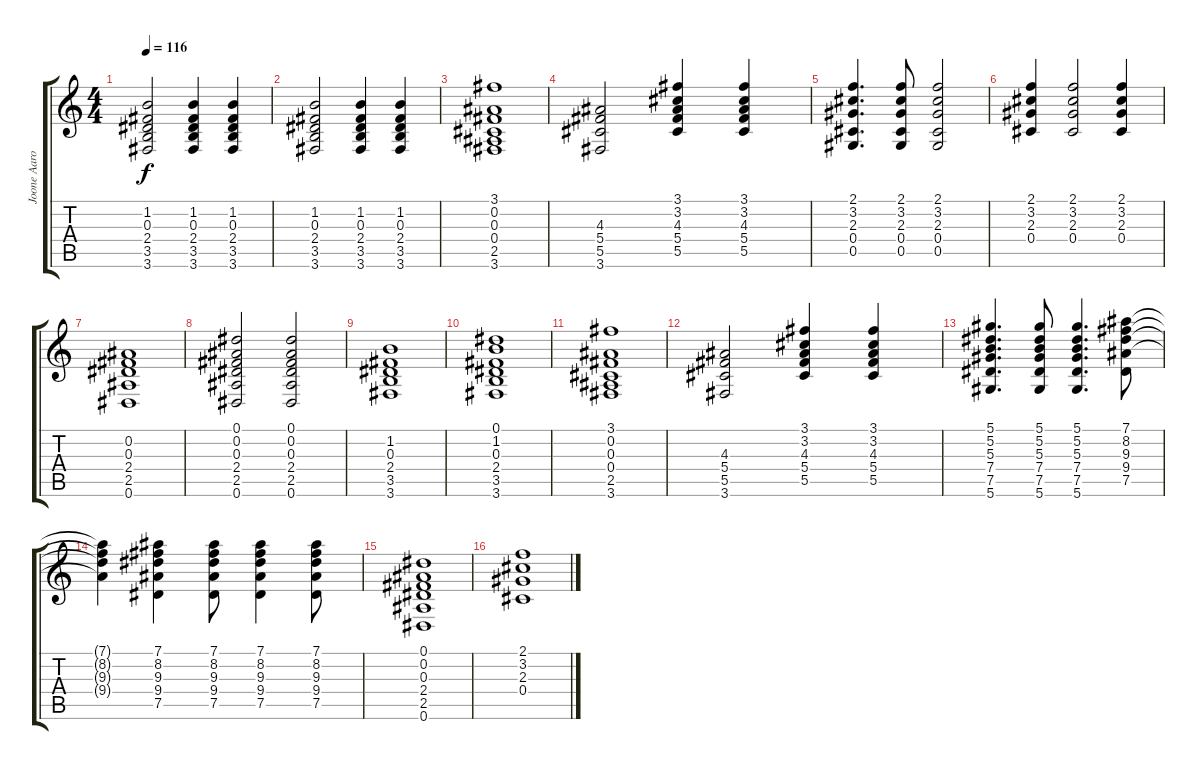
\track ("Joone Aaron Acústica" "Joone Aaro") {instrument acousticguitarsteel}
\staff {score tabs}
\tuning (Eb4 Bb3 Gb3 Db3 Ab2 Eb2) {hide}
\ts (4 4)
\tempo 116
\clef g2
\ks c
(1.2 0.3 2.4 3.5 3.6).2{dy f} (1.2 0.3 2.4 3.5 3.6).4 (1.2 0.3 2.4 3.5 3.6).4 |
(1.2 0.3 2.4 3.5 3.6).2 (1.2 0.3 2.4 3.5 3.6).4 (1.2 0.3 2.4 3.5 3.6).4 |
(3.1 0.2 0.3 0.4 2.5 3.6).1{volume 12 instrument distortionguitar} |
(4.3 5.4 5.5 3.6).2 (3.1 3.2 4.3 5.4 5.5).4 (3.1 3.2 4.3 5.4 5.5).4 |
(2.1 3.2 2.3 0.4 0.5).4{d} (2.1 3.2 2.3 0.4 0.5).8 (2.1 3.2 2.3 0.4 0.5).2 |
(2.1 3.2 2.3 0.4).4 (2.1 3.2 2.3 0.4).2 (2.1 3.2 2.3 0.4).4 |
(0.2 0.3 2.4 2.5 0.6).1 |
(0.1 0.2 0.3 2.4 2.5 0.6).2 (0.1 0.2 0.3 2.4 2.5 0.6).2 |
(1.2 0.3 2.4 3.5 3.6).1 |
(0.1 1.2 0.3 2.4 3.5 3.6).1 |
(3.1 0.2 0.3 0.4 2.5 3.6).1{volume 12 instrument distortionguitar} |
(4.3 5.4 5.5 3.6).2 (3.1 3.2 4.3 5.4 5.5).4 (3.1 3.2 4.3 5.4 5.5).4 |
(5.1 5.2 5.3 7.4 7.5 5.6).4{d} (5.1 5.2 5.3 7.4 7.5 5.6).8 (5.1 5.2 5.3 7.4 7.5 5.6).4{d} (7.1 8.2 9.3 9.4 7.5).8 |
(7.1{t} 8.2{t} 9.3{t} 9.4{t}).4 (7.1 8.2 9.3 9.4 7.5).4 (7.1 8.2 9.3 9.4 7.5).8 (7.1 8.2 9.3 9.4 7.5).4 (7.1 8.2 9.3 9.4 7.5).8 |
(0.1 0.2 0.3 2.4 2.5 0.6).1 |
(2.1 3.2 2.3 0.4).1
